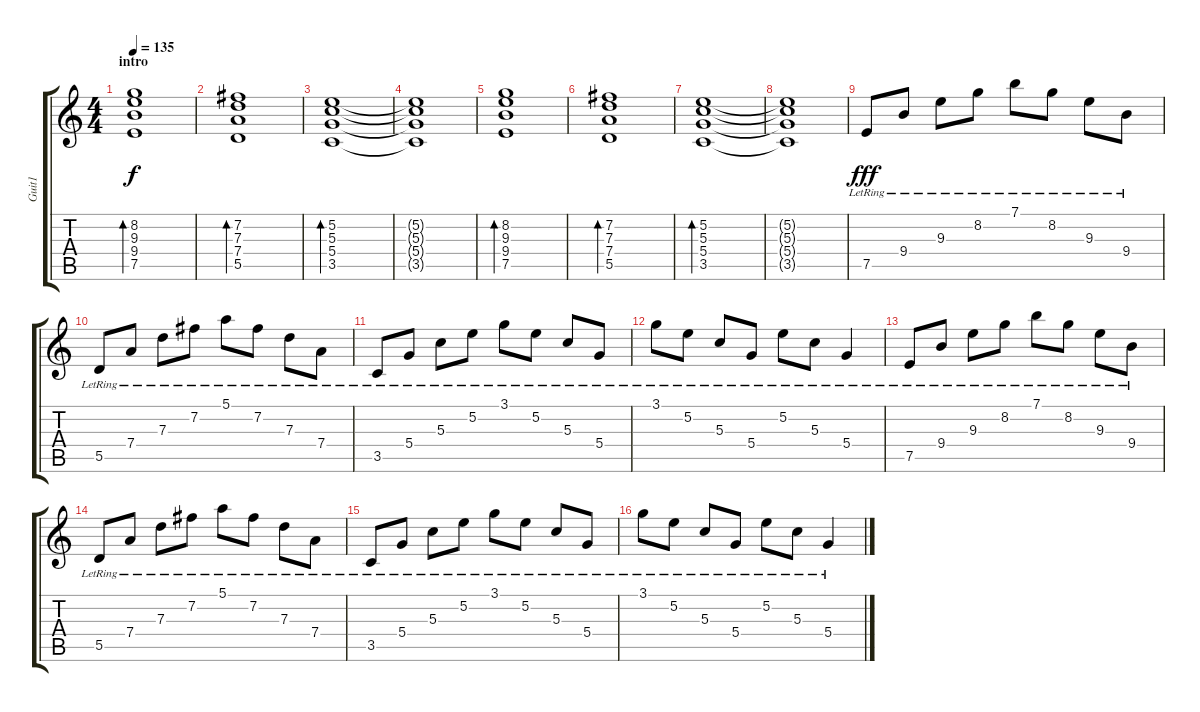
\track ("Guit1" "Guit1") {instrument electricguitarclean}
\staff {score tabs}
\tuning (E4 B3 G3 D3 A2 E2) {hide}
\ts (4 4)
\section ("" "intro")
\tempo 135
\clef g2
\ks c
(8.2 9.3 9.4 7.5).1{bd 480 dy f instrument electricguitarclean} |
(7.2 7.3 7.4 5.5).1{bd 480} |
(5.2 5.3 5.4 3.5).1{bd 480} |
(5.2{t} 5.3{t} 5.4{t} 3.5{t}).1 |
(8.2 9.3 9.4 7.5).1{bd 480} |
(7.2 7.3 7.4 5.5).1{bd 480} |
(5.2 5.3 5.4 3.5).1{bd 480} |
(5.2{t} 5.3{t} 5.4{t} 3.5{t}).1 |
7.5{lr}.8{dy fff} 9.4{lr}.8 9.3{lr}.8 8.2{lr}.8 7.1{lr}.8 8.2{lr}.8 9.3{lr}.8 9.4{lr}.8 |
5.5{lr}.8 7.4{lr}.8 7.3{lr}.8 7.2{lr}.8 5.1{lr}.8 7.2{lr}.8 7.3{lr}.8 7.4{lr}.8 |
3.5{lr}.8 5.4{lr}.8 5.3{lr}.8 5.2{lr}.8 3.1{lr}.8 5.2{lr}.8 5.3{lr}.8 5.4{lr}.8 |
3.1{lr}.8 5.2{lr}.8 5.3{lr}.8 5.4{lr}.8 5.2{lr}.8 5.3{lr}.8 5.4{lr}.4 |
7.5{lr}.8 9.4{lr}.8 9.3{lr}.8 8.2{lr}.8 7.1{lr}.8 8.2{lr}.8 9.3{lr}.8 9.4{lr}.8 |
5.5{lr}.8 7.4{lr}.8 7.3{lr}.8 7.2{lr}.8 5.1{lr}.8 7.2{lr}.8 7.3{lr}.8 7.4{lr}.8 |
3.5{lr}.8 5.4{lr}.8 5.3{lr}.8 5.2{lr}.8 3.1{lr}.8 5.2{lr}.8 5.3{lr}.8 5.4{lr}.8 |
3.1{lr}.8 5.2{lr}.8 5.3{lr}.8 5.4{lr}.8 5.2{lr}.8 5.3{lr}.8 5.4{lr}.4
